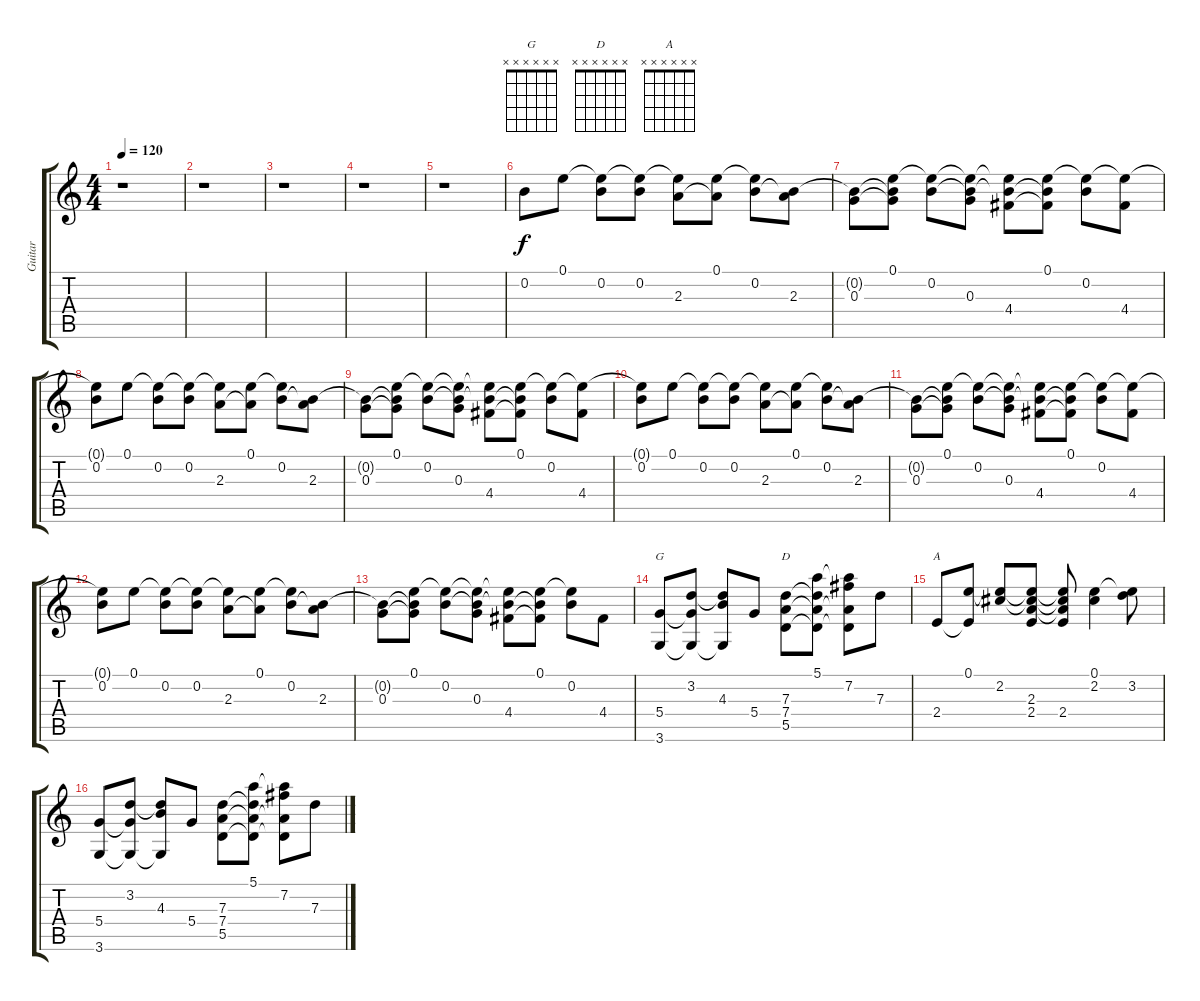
\track ("Guitar" "Guitar") {instrument electricguitarjazz}
\staff {score tabs}
\tuning (E4 B3 G3 D3 A2 E2) {hide}
\chord ("G" x x x x x x)
\chord ("D" x x x x x x)
\chord ("A" x x x x x x)
\ts (4 4)
\tempo 120
\clef g2
\ks c
r.1{dy f instrument electricguitarjazz} |
r.1 |
r.1 |
r.1 |
r.1 |
0.2.8 0.1.8 (0.1{t} 0.2).8 (0.1{t} 0.2).8 (0.1{t} 2.3).8 (0.1 2.3{t}).8 (0.1{t} 0.2).8 (0.2{t} 2.3).8 |
(0.2{t} 0.3).8 (0.1 0.2{t} 0.3{t}).8 (0.1{t} 0.2).8 (0.1{t} 0.2{t} 0.3).8 (0.1{t} 0.2{t} 4.4).8 (0.1 0.2{t} 4.4{t}).8 (0.1{t} 0.2).8 (0.1{t} 4.4).8 |
(0.1{t} 0.2).8 0.1.8 (0.1{t} 0.2).8 (0.1{t} 0.2).8 (0.1{t} 2.3).8 (0.1 2.3{t}).8 (0.1{t} 0.2).8 (0.2{t} 2.3).8 |
(0.2{t} 0.3).8 (0.1 0.2{t} 0.3{t}).8 (0.1{t} 0.2).8 (0.1{t} 0.2{t} 0.3).8 (0.1{t} 0.2{t} 4.4).8 (0.1 0.2{t} 4.4{t}).8 (0.1{t} 0.2).8 (0.1{t} 4.4).8 |
(0.1{t} 0.2).8 0.1.8 (0.1{t} 0.2).8 (0.1{t} 0.2).8 (0.1{t} 2.3).8 (0.1 2.3{t}).8 (0.1{t} 0.2).8 (0.2{t} 2.3).8 |
(0.2{t} 0.3).8 (0.1 0.2{t} 0.3{t}).8 (0.1{t} 0.2).8 (0.1{t} 0.2{t} 0.3).8 (0.1{t} 0.2{t} 4.4).8 (0.1 0.2{t} 4.4{t}).8 (0.1{t} 0.2).8 (0.1{t} 4.4).8 |
(0.1{t} 0.2).8 0.1.8 (0.1{t} 0.2).8 (0.1{t} 0.2).8 (0.1{t} 2.3).8 (0.1 2.3{t}).8 (0.1{t} 0.2).8 (0.2{t} 2.3).8 |
(0.2{t} 0.3).8 (0.1 0.2{t} 0.3{t}).8 (0.1{t} 0.2).8 (0.1{t} 0.2{t} 0.3).8 (0.1{t} 0.2{t} 4.4).8 (0.1 0.2{t} 4.4{t}).8 (0.1{t} 0.2).8 4.4.8 |
(5.4 3.6).8{ch "G"} (3.2 5.4{t} 3.6{t}).8 (3.2{t} 4.3 3.6{t}).8 5.4.8 (7.3 7.4 5.5).8{ch "D"} (5.1 7.3{t} 7.4{t} 5.5{t}).8 (5.1{t} 7.2 7.4{t} 5.5{t}).8 7.3.8 |
2.4.8{ch "A"} (0.1 2.4{t}).8 (0.1{t} 2.2).8 (0.1{t} 2.2{t} 2.3 2.4).8 (0.1{t} 2.2{t} 2.3{t} 2.4).8 (0.1 2.2).4 (0.1{t} 3.2).8 |
(5.4 3.6).8 (3.2 5.4{t} 3.6{t}).8 (3.2{t} 4.3 3.6{t}).8 5.4.8 (7.3 7.4 5.5).8 (5.1 7.3{t} 7.4{t} 5.5{t}).8 (5.1{t} 7.2 7.4{t} 5.5{t}).8 7.3.8
